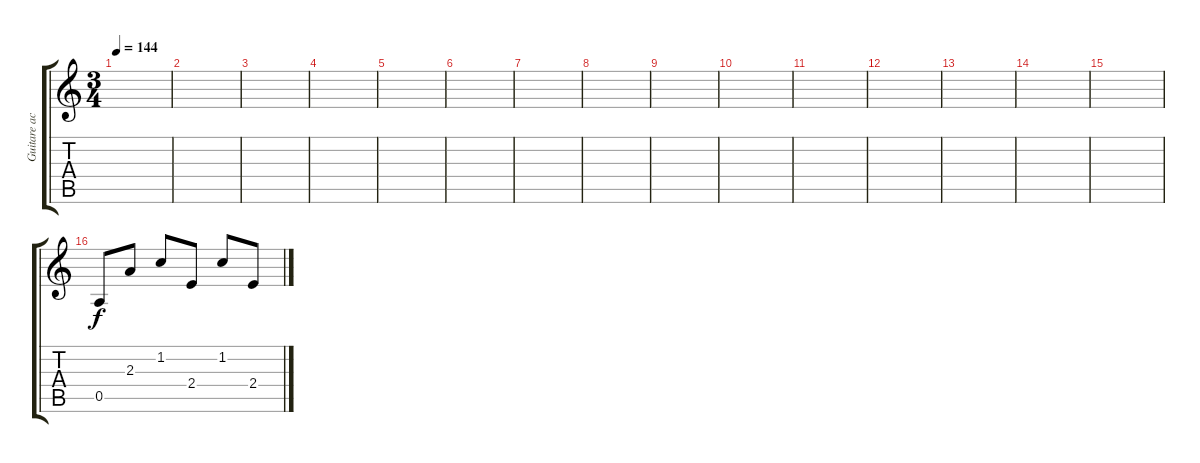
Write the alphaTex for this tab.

\track ("Guitare acoustique #3" "Guitare ac") {instrument acousticguitarnylon}
\staff {score tabs}
\tuning (E4 B3 G3 D3 A2 E2) {hide}
\ts (3 4)
\tempo 144
\clef g2
\ks c
|
|
|
|
|
|
|
|
|
|
|
|
|
|
|
0.5.8 2.3.8 1.2.8 2.4.8 1.2.8 2.4.8
